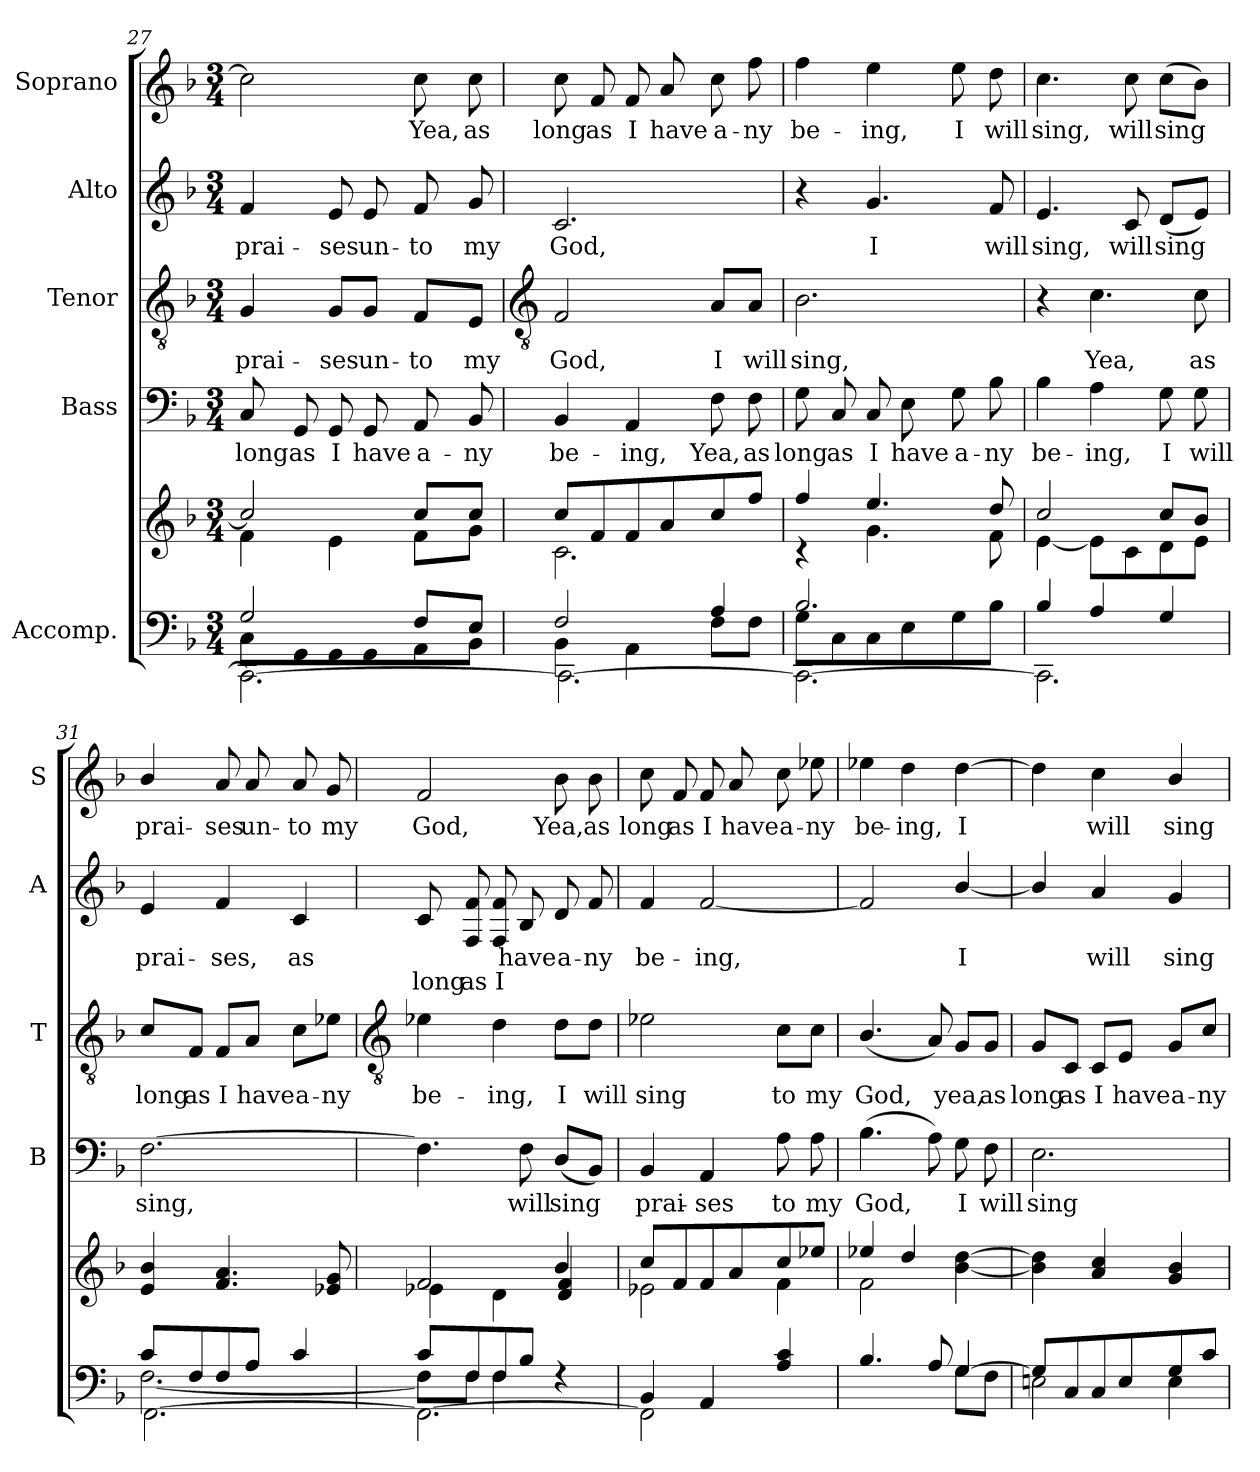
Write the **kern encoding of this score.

**kern	**kern	**kern	**text	**kern	**text	**kern	**text	**text	**kern	**text
*part5	*part5	*part4	*part4	*part3	*part3	*part2	*part2	*part2	*part1	*part1
*staff6	*staff5	*staff4	*staff4	*staff3	*staff3	*staff2	*staff2	*staff2	*staff1	*staff1
*I"Accomp.	*	*I"Bass	*	*I"Tenor	*	*I"Alto	*	*	*I"Soprano	*
*	*	*I'B	*	*I'T	*	*I'A	*	*	*I'S	*
*clefF4	*clefG2	*clefF4	*	*clefGv2	*	*clefG2	*	*	*clefG2	*
*k[b-]	*k[b-]	*k[b-]	*	*k[b-]	*	*k[b-]	*	*	*k[b-]	*
*F:	*F:	*F:	*	*F:	*	*F:	*	*	*F:	*
*M3/4	*M3/4	*M3/4	*	*M3/4	*	*M3/4	*	*	*M3/4	*
=27	=27	=27	=27	=27	=27	=27	=27	=27	=27	=27
*^	*^	*	*	*	*	*	*	*	*	*
*	*^	*	*	*	*	*	*	*	*	*	*	*
!	!	!	!	!	!	!LO:LY:b	!	!LO:LY:b	!	!LO:LY:b	!	!	!
2G/	8CL	2.CC\_	2cc/]	4f\	8C	long	4G	prai-	4f	prai-	.	2cc]	.
!	!	!	!	!	!	!LO:LY:b	!	!	!	!	!	!	!
.	8GG	.	.	.	8GG	as	.	.	.	.	.	.	.
!	!	!	!	!	!	!LO:LY:b	!	!LO:LY:b	!	!LO:LY:b	!	!	!
.	8GG	.	.	4e\	8GG	I	8G/L	-ses	8e	-ses	.	.	.
!	!	!	!	!	!	!LO:LY:b	!	!LO:LY:b	!	!LO:LY:b	!	!	!
.	8GG	.	.	.	8GG	have	8G/J	un-	8e	un-	.	.	.
!	!	!	!	!	!	!LO:LY:b	!	!LO:LY:b	!	!LO:LY:b	!	!	!LO:LY:b
8F/L	8AA	.	8cc/L	8f\L	8AA	a-	8F/L	-to	8f	-to	.	8cc	Yea,
!	!	!	!	!	!	!LO:LY:b	!	!LO:LY:b	!	!LO:LY:b	!	!	!LO:LY:b
8E/J	8BB-J	.	8cc/J	8g\J	8BB-	-ny	8E/J	my	8g	my	.	8cc	as
!!LO:LB:g=z
=28	=28	=28	=28	=28	=28	=28	=28	=28	=28	=28	=28	=28	=28
*	*	*	*	*	*	*	*clefGv2	*	*	*	*	*	*
!	!	!	!	!	!	!LO:LY:b	!	!LO:LY:b	!	!LO:LY:b	!	!	!LO:LY:b
2F/	4BB-\	2.CC\_	8cc/L	2.c\	4BB-	be-	2F	God,	2.c	God,	.	8cc	long
!	!	!	!	!	!	!	!	!	!	!	!	!	!LO:LY:b
.	.	.	8f/	.	.	.	.	.	.	.	.	8f	as
!	!	!	!	!	!	!LO:LY:b	!	!	!	!	!	!	!LO:LY:b
.	4AA\	.	8f/	.	4AA	-ing,	.	.	.	.	.	8f	I
!	!	!	!	!	!	!	!	!	!	!	!	!	!LO:LY:b
.	.	.	8a/	.	.	.	.	.	.	.	.	8a	have
!	!	!	!	!	!	!LO:LY:b	!	!LO:LY:b	!	!	!	!	!LO:LY:b
4A/	8F\L	.	8cc/	.	8F	Yea,	8A/L	I	.	.	.	8cc	a-
!	!	!	!	!	!	!LO:LY:b	!	!LO:LY:b	!	!	!	!	!LO:LY:b
.	8F\J	.	8ff/J	.	8F	as	8A/J	will	.	.	.	8ff	-ny
=29	=29	=29	=29	=29	=29	=29	=29	=29	=29	=29	=29	=29	=29
!	!	!	!	!	!	!LO:LY:b	!	!LO:LY:b	!	!	!	!	!LO:LY:b
2.B-/	8G\L	2.CC\_	4ff/	4r	8G	long	2.B-	sing,	4r	.	.	4ff	be-
!	!	!	!	!	!	!LO:LY:b	!	!	!	!	!	!	!
.	8C\	.	.	.	8C	as	.	.	.	.	.	.	.
!	!	!	!	!	!	!LO:LY:b	!	!	!	!LO:LY:b	!	!	!LO:LY:b
.	8C\	.	4.ee/	4.g\	8C	I	.	.	4.g	I	.	4ee	-ing,
!	!	!	!	!	!	!LO:LY:b	!	!	!	!	!	!	!
.	8E\	.	.	.	8E	have	.	.	.	.	.	.	.
!	!	!	!	!	!	!LO:LY:b	!	!	!	!	!	!	!LO:LY:b
.	8G\	.	.	.	8G	a-	.	.	.	.	.	8ee	I
!	!	!	!	!	!	!LO:LY:b	!	!	!	!LO:LY:b	!	!	!LO:LY:b
.	8B-\J	.	8dd/	8f\	8B-	-ny	.	.	8f	will	.	8dd	will
=30	=30	=30	=30	=30	=30	=30	=30	=30	=30	=30	=30	=30	=30
!	!	!	!	!	!	!LO:LY:b	!	!	!	!LO:LY:b	!	!	!LO:LY:b
2.ryy	4B-/	2.CC\]	2cc/	[4e\	4B-	be-	4r	.	4.e	sing,	.	4.cc	sing,
!	!	!	!	!	!	!LO:LY:b	!	!LO:LY:b	!	!	!	!	!
.	4A/	.	.	8e\L]	4A	-ing,	4.c	Yea,	.	.	.	.	.
!	!	!	!	!	!	!	!	!	!	!LO:LY:b	!	!	!LO:LY:b
.	.	.	.	8c\	.	.	.	.	8c	will	.	8cc	will
!	!	!	!	!	!	!LO:LY:b	!	!	!	!LO:LY:b	!	!	!LO:LY:b
.	4G/	.	8cc/L	8d\	8G	I	.	.	(<8dL	sing	.	(>8ccL	sing
!	!	!	!	!	!	!LO:LY:b	!	!LO:LY:b	!	!	!	!	!
.	.	.	8b-/J	8e\J	8G	will	8c	as	8eJ)	.	.	8b-J)	.
=31	=31	=31	=31	=31	=31	=31	=31	=31	=31	=31	=31	=31	=31
!	!	!	!	!LO:N:vis=1	!	!LO:LY:b	!	!LO:LY:b	!	!LO:LY:b	!	!	!LO:LY:b
8c/L	[2.F\	[2.FF\	4e/ 4b-/	2.ryy	[2.F	sing,	8c/L	long	4e	prai-	.	4b-/	prai-
!	!	!	!	!	!	!	!	!LO:LY:b	!	!	!	!	!
8F/	.	.	.	.	.	.	8F/J	as	.	.	.	.	.
!	!	!	!	!	!	!	!	!LO:LY:b	!	!LO:LY:b	!	!	!LO:LY:b
8F/	.	.	4.f/ 4.a/	.	.	.	8F/L	I	4f	-ses,	.	8a	-ses
!	!	!	!	!	!	!	!	!LO:LY:b	!	!	!	!	!LO:LY:b
8A/J	.	.	.	.	.	.	8A/J	have	.	.	.	8a	un-
!	!	!	!	!	!	!	!	!LO:LY:b	!	!LO:LY:b	!	!	!LO:LY:b
4c/	.	.	.	.	.	.	8c\L	a-	4c	as	.	8a	-to
!	!	!	!	!	!	!	!	!LO:LY:b	!	!	!	!	!LO:LY:b
.	.	.	8e-X/ 8g/	.	.	.	8e-X\J	-ny	.	.	.	8g	my
!!LO:LB:g=z
=32	=32	=32	=32	=32	=32	=32	=32	=32	=32	=32	=32	=32	=32
*	*	*	*	*	*	*	*clefGv2	*	*	*	*	*	*
!	!	!	!	!	!	!	!	!LO:LY:b	!	!	!LO:LY:b	!	!LO:LY:b
8cL	8F\L]	2.FF\_	2f/	4e-X\	4.F]	.	4e-X	be-	8c	.	long	2f	God,
!	!	!	!	!	!	!	!	!	!	!	!LO:LY:b	!	!
8F	8F\J	.	.	.	.	.	.	.	8F 8f	.	as	.	.
!	!	!	!	!	!	!	!	!LO:LY:b	!	!	!LO:LY:b	!	!
8F	4F\	.	.	4d\	.	.	4d	-ing,	8F 8f	.	I	.	.
!	!	!	!	!	!	!LO:LY:b	!	!	!	!LO:LY:b	!	!	!
8B-J	.	.	.	.	8F	will	.	.	8B-	have	.	.	.
!	!	!	!	!	!	!LO:LY:b	!	!LO:LY:b	!	!LO:LY:b	!	!	!LO:LY:b
4r	4ryy	.	4b-/	4d/ 4f/	(<8DL	sing	8d\L	I	8d	a-	.	8b-	Yea,
!	!	!	!	!	!	!	!	!LO:LY:b	!	!LO:LY:b	!	!	!LO:LY:b
.	.	.	.	.	8BB-J)	.	8d\J	will	8f	-ny	.	8b-	as
=33	=33	=33	=33	=33	=33	=33	=33	=33	=33	=33	=33	=33	=33
!	!LO:N:vis=1	!	!	!	!	!LO:LY:b	!	!LO:LY:b	!	!LO:LY:b	!	!	!LO:LY:b
4BB-/	2.ryy	2FF\]	8cc/L	2e-X\	4BB-	prai-	2e-X	sing	4f	be-	.	8cc	long
!	!	!	!	!	!	!	!	!	!	!	!	!	!LO:LY:b
.	.	.	8f/	.	.	.	.	.	.	.	.	8f	as
!	!	!	!	!	!	!LO:LY:b	!	!	!	!LO:LY:b	!	!	!LO:LY:b
4AA/	.	.	8f/	.	4AA	-ses	.	.	[2f	-ing,	.	8f	I
!	!	!	!	!	!	!	!	!	!	!	!	!	!LO:LY:b
.	.	.	8a/	.	.	.	.	.	.	.	.	8a	have
!	!	!	!	!	!	!LO:LY:b	!	!LO:LY:b	!	!	!	!	!LO:LY:b
4A/ 4c/	.	4ryy	8cc/	4f\	8A	to	8c\L	to	.	.	.	8cc	a-
!	!	!	!	!	!	!LO:LY:b	!	!LO:LY:b	!	!	!	!	!LO:LY:b
.	.	.	8ee-X/J	.	8A	my	8c\J	my	.	.	.	8ee-X	-ny
=34	=34	=34	=34	=34	=34	=34	=34	=34	=34	=34	=34	=34	=34
!	!	!LO:N:vis=1	!	!	!	!LO:LY:b	!	!LO:LY:b	!	!	!	!	!LO:LY:b
4.B-/	4ryy	2.ryy	4ee-X/	2f\	(>4.B-	God,	(<4.B-/	God,	2f]	.	.	4ee-X	be-
!	!	!	!	!	!	!	!	!	!	!	!	!	!LO:LY:b
.	4ryy	.	4dd/	.	.	.	.	.	.	.	.	4dd	-ing,
8A/	.	.	.	.	8A)	.	8A)	.	.	.	.	.	.
!	!	!	!	!	!	!LO:LY:b	!	!LO:LY:b	!	!LO:LY:b	!	!	!LO:LY:b
[4G/	8G\L	.	[4b-\ [4dd\	4ryy	8G	I	8G/L	yea,	[4b-/	I	.	[4dd	I
!	!	!	!	!	!	!LO:LY:b	!	!LO:LY:b	!	!	!	!	!
.	8F\J	.	.	.	8F	will	8G/J	as	.	.	.	.	.
*	*v	*v	*	*	*	*	*	*	*	*	*	*	*
=35	=35	=35	=35	=35	=35	=35	=35	=35	=35	=35	=35	=35
!	!	!	!LO:N:vis=1	!	!LO:LY:b	!	!LO:LY:b	!	!	!	!	!
8G/L]	2En\	4b-\] 4dd\]	2.ryy	2.E	sing	8G/L	long	4b-/]	.	.	4dd]	.
!	!	!	!	!	!	!	!LO:LY:b	!	!	!	!	!
8C/	.	.	.	.	.	8C/J	as	.	.	.	.	.
!	!	!	!	!	!	!	!LO:LY:b	!	!LO:LY:b	!	!	!LO:LY:b
8C/	.	4a/ 4cc/	.	.	.	8C/L	I	4a	will	.	4cc	will
!	!	!	!	!	!	!	!LO:LY:b	!	!	!	!	!
8E/	.	.	.	.	.	8E/J	have	.	.	.	.	.
!	!	!	!	!	!	!	!LO:LY:b	!	!LO:LY:b	!	!	!LO:LY:b
8G/	4E\	4g/ 4b-/	.	.	.	8G/L	a-	4g	sing	.	4b-/	sing
!	!	!	!	!	!	!	!LO:LY:b	!	!	!	!	!
8c/J	.	.	.	.	.	8c/J	-ny	.	.	.	.	.
*v	*v	*	*	*	*	*	*	*	*	*	*	*
*	*v	*v	*	*	*	*	*	*	*	*	*
=	=	=	=	=	=	=	=	=	=	=
*-	*-	*-	*-	*-	*-	*-	*-	*-	*-	*-
